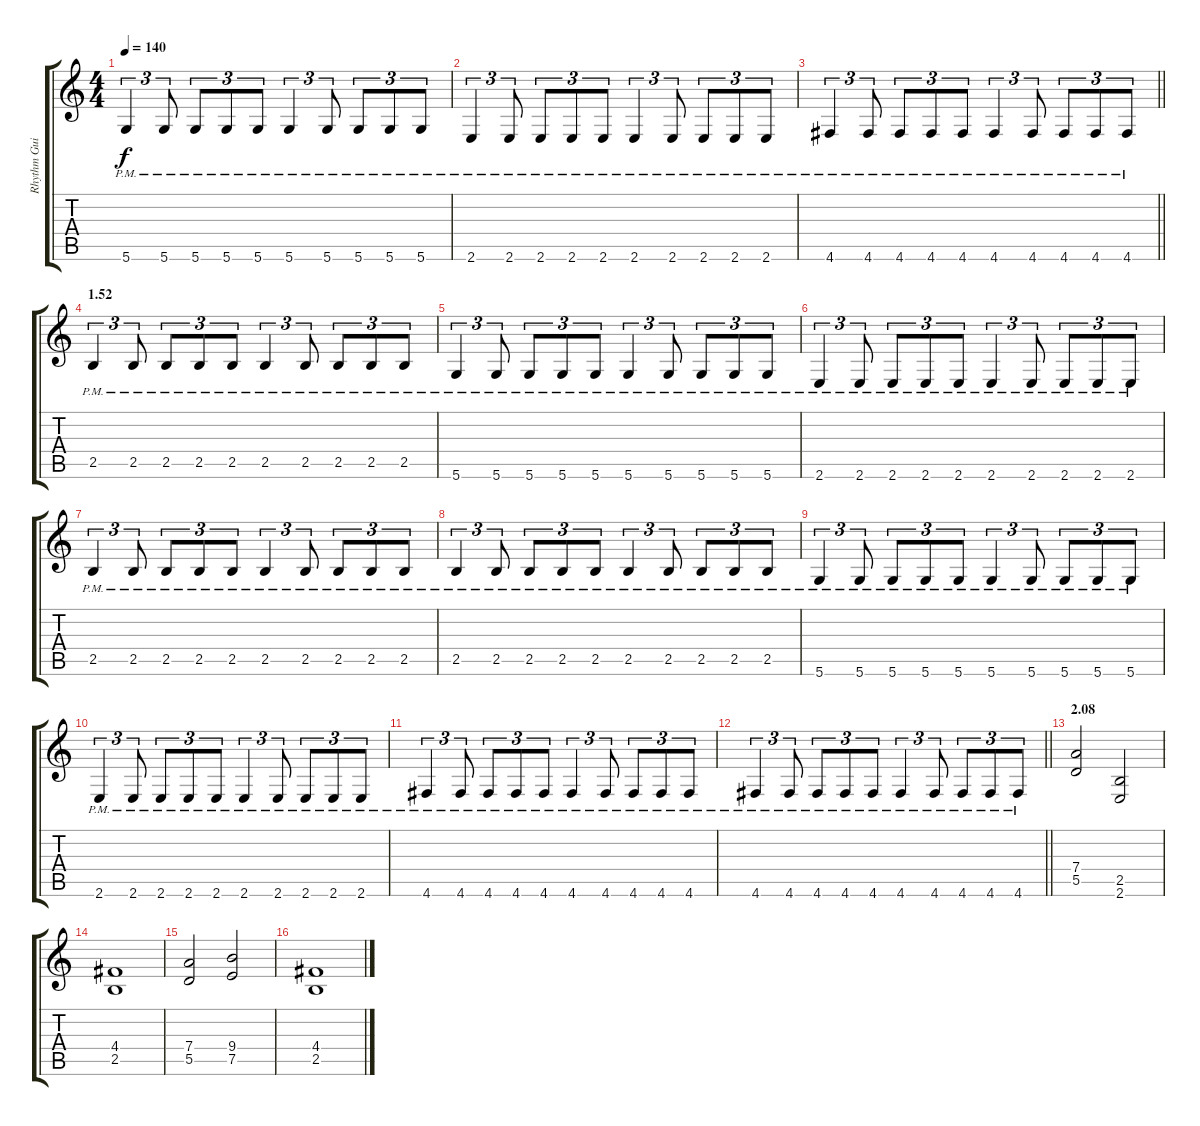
\track ("Rhythm Guitar" "Rhythm Gui") {instrument distortionguitar}
\staff {score tabs}
\tuning (E4 B3 G3 D3 A2 D2) {hide}
\ts (4 4)
\tempo 140
\clef g2
\ks c
5.6{pm}.4{tu (3 2) dy f} 5.6{pm}.8{tu (3 2)} 5.6{pm}.8{tu (3 2)} 5.6{pm}.8{tu (3 2)} 5.6{pm}.8{tu (3 2)} 5.6{pm}.4{tu (3 2)} 5.6{pm}.8{tu (3 2)} 5.6{pm}.8{tu (3 2)} 5.6{pm}.8{tu (3 2)} 5.6{pm}.8{tu (3 2)} |
2.6{pm}.4{tu (3 2)} 2.6{pm}.8{tu (3 2)} 2.6{pm}.8{tu (3 2)} 2.6{pm}.8{tu (3 2)} 2.6{pm}.8{tu (3 2)} 2.6{pm}.4{tu (3 2)} 2.6{pm}.8{tu (3 2)} 2.6{pm}.8{tu (3 2)} 2.6{pm}.8{tu (3 2)} 2.6{pm}.8{tu (3 2)} |
\barLineRight lightlight
4.6{pm}.4{tu (3 2)} 4.6{pm}.8{tu (3 2)} 4.6{pm}.8{tu (3 2)} 4.6{pm}.8{tu (3 2)} 4.6{pm}.8{tu (3 2)} 4.6{pm}.4{tu (3 2)} 4.6{pm}.8{tu (3 2)} 4.6{pm}.8{tu (3 2)} 4.6{pm}.8{tu (3 2)} 4.6{pm}.8{tu (3 2)} |
\section ("" "1.52")
2.5{pm}.4{tu (3 2)} 2.5{pm}.8{tu (3 2)} 2.5{pm}.8{tu (3 2)} 2.5{pm}.8{tu (3 2)} 2.5{pm}.8{tu (3 2)} 2.5{pm}.4{tu (3 2)} 2.5{pm}.8{tu (3 2)} 2.5{pm}.8{tu (3 2)} 2.5{pm}.8{tu (3 2)} 2.5{pm}.8{tu (3 2)} |
5.6{pm}.4{tu (3 2)} 5.6{pm}.8{tu (3 2)} 5.6{pm}.8{tu (3 2)} 5.6{pm}.8{tu (3 2)} 5.6{pm}.8{tu (3 2)} 5.6{pm}.4{tu (3 2)} 5.6{pm}.8{tu (3 2)} 5.6{pm}.8{tu (3 2)} 5.6{pm}.8{tu (3 2)} 5.6{pm}.8{tu (3 2)} |
2.6{pm}.4{tu (3 2)} 2.6{pm}.8{tu (3 2)} 2.6{pm}.8{tu (3 2)} 2.6{pm}.8{tu (3 2)} 2.6{pm}.8{tu (3 2)} 2.6{pm}.4{tu (3 2)} 2.6{pm}.8{tu (3 2)} 2.6{pm}.8{tu (3 2)} 2.6{pm}.8{tu (3 2)} 2.6{pm}.8{tu (3 2)} |
2.5{pm}.4{tu (3 2)} 2.5{pm}.8{tu (3 2)} 2.5{pm}.8{tu (3 2)} 2.5{pm}.8{tu (3 2)} 2.5{pm}.8{tu (3 2)} 2.5{pm}.4{tu (3 2)} 2.5{pm}.8{tu (3 2)} 2.5{pm}.8{tu (3 2)} 2.5{pm}.8{tu (3 2)} 2.5{pm}.8{tu (3 2)} |
2.5{pm}.4{tu (3 2)} 2.5{pm}.8{tu (3 2)} 2.5{pm}.8{tu (3 2)} 2.5{pm}.8{tu (3 2)} 2.5{pm}.8{tu (3 2)} 2.5{pm}.4{tu (3 2)} 2.5{pm}.8{tu (3 2)} 2.5{pm}.8{tu (3 2)} 2.5{pm}.8{tu (3 2)} 2.5{pm}.8{tu (3 2)} |
5.6{pm}.4{tu (3 2)} 5.6{pm}.8{tu (3 2)} 5.6{pm}.8{tu (3 2)} 5.6{pm}.8{tu (3 2)} 5.6{pm}.8{tu (3 2)} 5.6{pm}.4{tu (3 2)} 5.6{pm}.8{tu (3 2)} 5.6{pm}.8{tu (3 2)} 5.6{pm}.8{tu (3 2)} 5.6{pm}.8{tu (3 2)} |
2.6{pm}.4{tu (3 2)} 2.6{pm}.8{tu (3 2)} 2.6{pm}.8{tu (3 2)} 2.6{pm}.8{tu (3 2)} 2.6{pm}.8{tu (3 2)} 2.6{pm}.4{tu (3 2)} 2.6{pm}.8{tu (3 2)} 2.6{pm}.8{tu (3 2)} 2.6{pm}.8{tu (3 2)} 2.6{pm}.8{tu (3 2)} |
4.6{pm}.4{tu (3 2)} 4.6{pm}.8{tu (3 2)} 4.6{pm}.8{tu (3 2)} 4.6{pm}.8{tu (3 2)} 4.6{pm}.8{tu (3 2)} 4.6{pm}.4{tu (3 2)} 4.6{pm}.8{tu (3 2)} 4.6{pm}.8{tu (3 2)} 4.6{pm}.8{tu (3 2)} 4.6{pm}.8{tu (3 2)} |
\barLineRight lightlight
4.6{pm}.4{tu (3 2)} 4.6{pm}.8{tu (3 2)} 4.6{pm}.8{tu (3 2)} 4.6{pm}.8{tu (3 2)} 4.6{pm}.8{tu (3 2)} 4.6{pm}.4{tu (3 2)} 4.6{pm}.8{tu (3 2)} 4.6{pm}.8{tu (3 2)} 4.6{pm}.8{tu (3 2)} 4.6{pm}.8{tu (3 2)} |
\section ("" "2.08")
(7.4 5.5).2 (2.5 2.6).2 |
(4.4 2.5).1 |
(7.4 5.5).2 (9.4 7.5).2 |
(4.4 2.5).1
